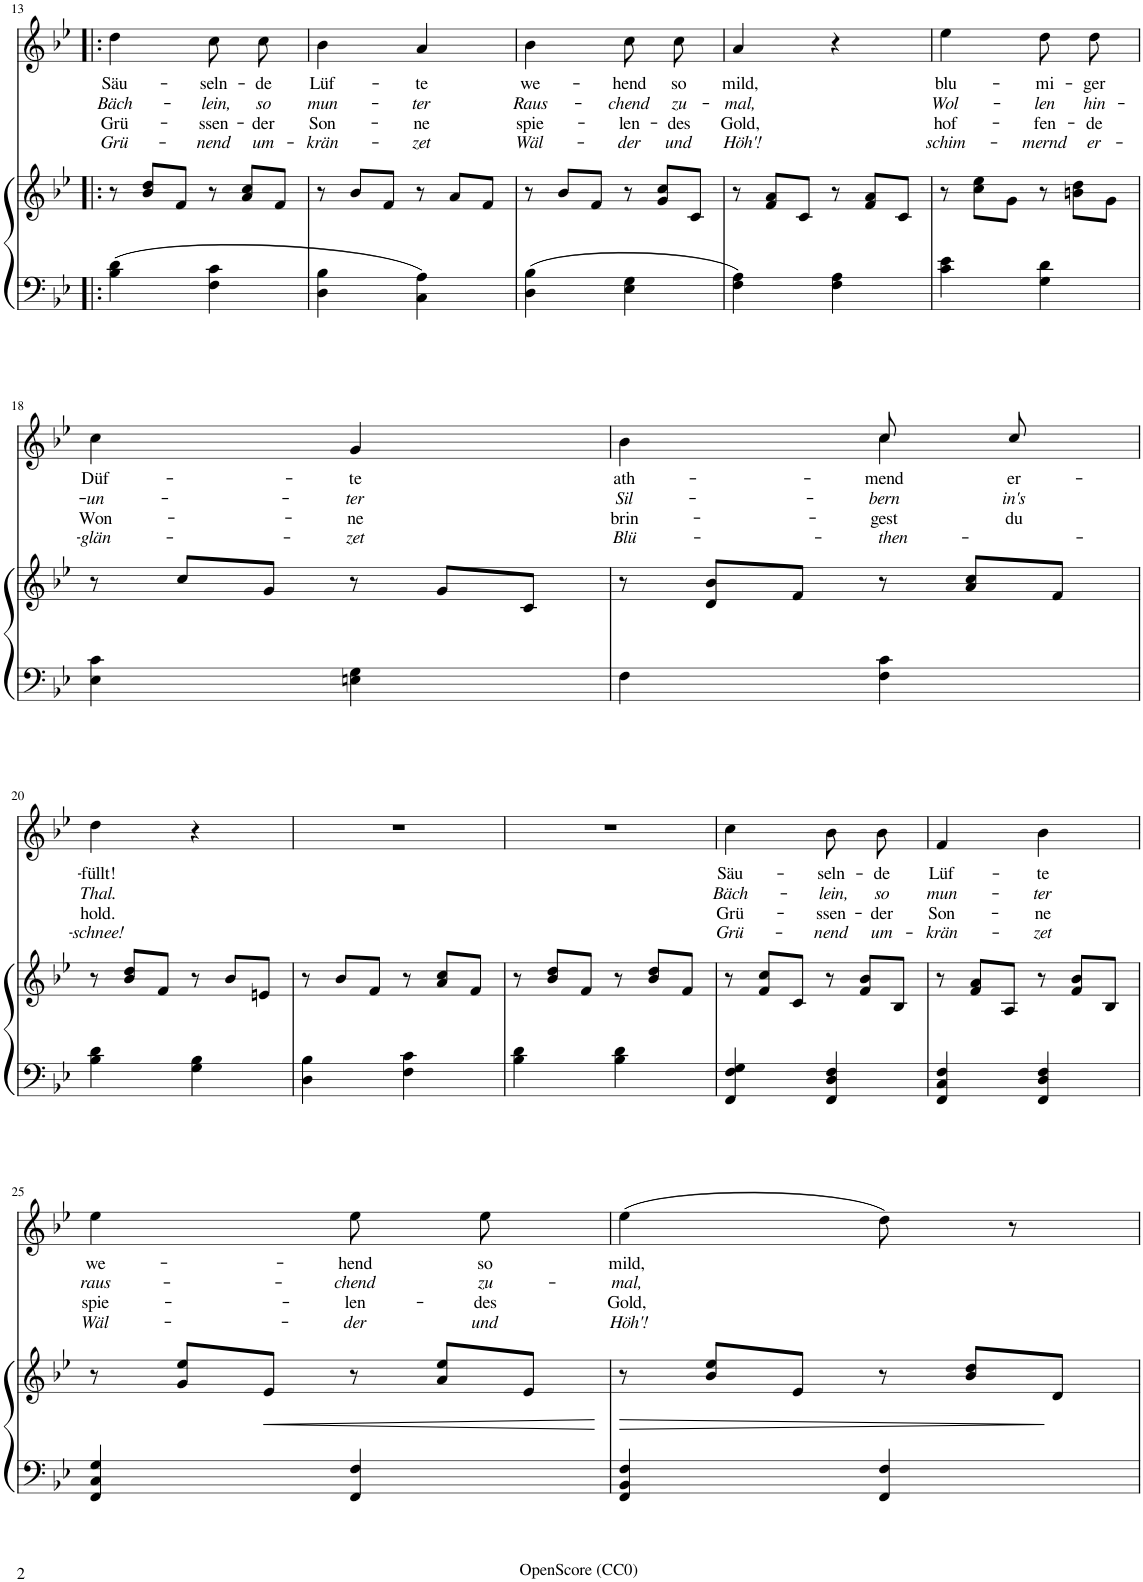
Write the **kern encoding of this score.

**kern	**kern	**dynam	**kern	**text	**text	**text	**text
*part2	*part2	*part2	*part1	*part1	*part1	*part1	*part1
*staff3	*staff2	*staff2/3	*staff1	*staff1	*staff1	*staff1	*staff1
*I"Piano	*	*	*I"Voice	*	*	*	*
*I'Pno	*	*	*	*	*	*	*
!!LO:PB:g=z
*clefF4	*clefG2	*	*clefG2	*	*	*	*
*k[b-e-]	*k[b-e-]	*	*k[b-e-]	*	*	*	*
*M2/4	*M2/4	*	*M2/4	*	*	*	*
*	*Xtuplet	*	*	*	*	*	*
=13!|:	=13!|:	=13!|:	=13!|:	=13!|:	=13!|:	=13!|:	=13!|:
!	!	!	!	!LO:LY:b	!LO:LY:b	!LO:LY:b	!LO:LY:b
4B-\ 4d\	12r	.	4dd\	Säu-	Bäch-	Grü-	Grü-
.	12b-/ 12dd/L	.	.	.	.	.	.
.	12f/J	.	.	.	.	.	.
!	!	!	!	!LO:LY:b	!LO:LY:b	!LO:LY:b	!LO:LY:b
4F\ 4c\	12r	.	8cc\L	-seln-	-lein,	-ssen-	-nend
.	12a/ 12cc/L	.	.	.	.	.	.
!	!	!	!	!LO:LY:b	!LO:LY:b	!LO:LY:b	!LO:LY:b
.	.	.	8cc\J	-de	so	-der	um-
.	12f/J	.	.	.	.	.	.
=14	=14	=14	=14	=14	=14	=14	=14
!	!	!	!	!LO:LY:b	!LO:LY:b	!LO:LY:b	!LO:LY:b
4D\ 4B-\	12r	.	4b-\	Lüf-	mun-	Son-	-krän-
.	12b-/L	.	.	.	.	.	.
.	12f/J	.	.	.	.	.	.
!	!	!	!	!LO:LY:b	!LO:LY:b	!LO:LY:b	!LO:LY:b
4C\ 4A\	12r	.	4a/	-te	-ter	-ne	-zet
.	12a/L	.	.	.	.	.	.
.	12f/J	.	.	.	.	.	.
=15	=15	=15	=15	=15	=15	=15	=15
!	!	!	!	!LO:LY:b	!LO:LY:b	!LO:LY:b	!LO:LY:b
4D\ 4B-\	12r	.	4b-\	we-	Raus-	spie-	Wäl-
.	12b-/L	.	.	.	.	.	.
.	12f/J	.	.	.	.	.	.
!	!	!	!	!LO:LY:b	!LO:LY:b	!LO:LY:b	!LO:LY:b
4E-\ 4G\	12r	.	8cc\L	-hend	-chend	-len-	-der
.	12g/ 12cc/L	.	.	.	.	.	.
!	!	!	!	!LO:LY:b	!LO:LY:b	!LO:LY:b	!LO:LY:b
.	.	.	8cc\J	so	zu-	-des	und
.	12c/J	.	.	.	.	.	.
=16	=16	=16	=16	=16	=16	=16	=16
!	!	!	!	!LO:LY:b	!LO:LY:b	!LO:LY:b	!LO:LY:b
4F\ 4A\	12r	.	4a/	mild,	-mal,	Gold,	Höh'!
.	12f/ 12a/L	.	.	.	.	.	.
.	12c/J	.	.	.	.	.	.
4F\ 4A\	12r	.	4r	.	.	.	.
.	12f/ 12a/L	.	.	.	.	.	.
.	12c/J	.	.	.	.	.	.
=17	=17	=17	=17	=17	=17	=17	=17
!	!	!	!	!LO:LY:b	!LO:LY:b	!LO:LY:b	!LO:LY:b
4c\ 4e-\	12r	.	4ee-\	blu-	Wol-	hof-	schim-
.	12cc\ 12ee-\L	.	.	.	.	.	.
.	12g\J	.	.	.	.	.	.
!	!	!	!	!LO:LY:b	!LO:LY:b	!LO:LY:b	!LO:LY:b
4G\ 4d\	12r	.	8dd\L	-mi-	-len	-fen-	-mernd
.	12bn\ 12dd\L	.	.	.	.	.	.
!	!	!	!	!LO:LY:b	!LO:LY:b	!LO:LY:b	!LO:LY:b
.	.	.	8dd\J	-ger	hin-	-de	er-
.	12g\J	.	.	.	.	.	.
!!LO:LB:g=z
=18	=18	=18	=18	=18	=18	=18	=18
!	!	!	!	!LO:LY:b	!LO:LY:b	!LO:LY:b	!LO:LY:b
4E-\ 4c\	12r	.	4cc\	Düf-	-un-	Won-	-glän-
.	12cc/L	.	.	.	.	.	.
.	12g/J	.	.	.	.	.	.
!	!	!	!	!LO:LY:b	!LO:LY:b	!LO:LY:b	!LO:LY:b
4En\ 4G\	12r	.	4g/	-te	-ter	-ne	-zet
.	12g/L	.	.	.	.	.	.
.	12c/J	.	.	.	.	.	.
=19	=19	=19	=19	=19	=19	=19	=19
!	!	!	!	!LO:LY:b	!LO:LY:b	!LO:LY:b	!LO:LY:b
*	*	*	*^	*	*	*	*
4F\	12r	.	4b-\	4ryy	ath-	Sil-	brin-	Blü-
.	12d/ 12b-/L	.	.	.	.	.	.	.
.	12f/J	.	.	.	.	.	.	.
!	!	!	!	!	!LO:LY:b	!LO:LY:b	!LO:LY:b	!LO:LY:b
4F\ 4c\	12r	.	8cc/L	4cc\	-mend	-bern	-gest	-then-
.	12a/ 12cc/L	.	.	.	.	.	.	.
!	!	!	!	!	!LO:LY:b	!LO:LY:b	!LO:LY:b	!
.	.	.	8cc/J	.	er-	in's	du	.
.	12f/J	.	.	.	.	.	.	.
*	*	*	*v	*v	*	*	*	*
!!LO:LB:g=z
=20	=20	=20	=20	=20	=20	=20	=20
!	!	!	!	!LO:LY:b	!LO:LY:b	!LO:LY:b	!LO:LY:b
4B-\ 4d\	12r	.	4dd\	-füllt!	Thal.	hold.	schnee!
.	12b-/ 12dd/L	.	.	.	.	.	.
.	12f/J	.	.	.	.	.	.
4G\ 4B-\	12r	.	4r	.	.	.	.
.	12b-/L	.	.	.	.	.	.
.	12en/J	.	.	.	.	.	.
=21	=21	=21	=21	=21	=21	=21	=21
4D\ 4B-\	12r	.	2r	.	.	.	.
.	12b-/L	.	.	.	.	.	.
.	12f/J	.	.	.	.	.	.
4F\ 4c\	12r	.	.	.	.	.	.
.	12a/ 12cc/L	.	.	.	.	.	.
.	12f/J	.	.	.	.	.	.
=22	=22	=22	=22	=22	=22	=22	=22
4B-\ 4d\	12r	.	2r	.	.	.	.
.	12b-/ 12dd/L	.	.	.	.	.	.
.	12f/J	.	.	.	.	.	.
4B-\ 4d\	12r	.	.	.	.	.	.
.	12b-/ 12dd/L	.	.	.	.	.	.
.	12f/J	.	.	.	.	.	.
=23	=23	=23	=23	=23	=23	=23	=23
!	!	!	!	!LO:LY:b	!LO:LY:b	!LO:LY:b	!LO:LY:b
4FF/ 4F/ 4G/	12r	.	4cc\	Säu-	Bäch-	Grü-	Grü-
.	12f/ 12cc/L	.	.	.	.	.	.
.	12c/J	.	.	.	.	.	.
!	!	!	!	!LO:LY:b	!LO:LY:b	!LO:LY:b	!LO:LY:b
4FF/ 4D/ 4F/	12r	.	8b-\L	-seln-	-lein,	-ssen-	-nend
.	12f/ 12b-/L	.	.	.	.	.	.
!	!	!	!	!LO:LY:b	!LO:LY:b	!LO:LY:b	!LO:LY:b
.	.	.	8b-\J	-de	so	-der	um-
.	12B-/J	.	.	.	.	.	.
=24	=24	=24	=24	=24	=24	=24	=24
!	!	!	!	!LO:LY:b	!LO:LY:b	!LO:LY:b	!LO:LY:b
4FF/ 4C/ 4F/	12r	.	4f/	Lüf-	mun-	Son-	-krän-
.	12f/ 12a/L	.	.	.	.	.	.
.	12A/J	.	.	.	.	.	.
!	!	!	!	!LO:LY:b	!LO:LY:b	!LO:LY:b	!LO:LY:b
4FF/ 4D/ 4F/	12r	.	4b-\	-te	-ter	-ne	-zet
.	12f/ 12b-/L	.	.	.	.	.	.
.	12B-/J	.	.	.	.	.	.
!!LO:LB:g=z
=25	=25	=25	=25	=25	=25	=25	=25
!	!	!	!	!LO:LY:b	!LO:LY:b	!LO:LY:b	!LO:LY:b
4FF/ 4C/ 4G/	12r	.	4ee-\	we-	raus-	spie-	Wäl-
.	12g/ 12ee-/L	.	.	.	.	.	.
!	!	!LO:HP:b	!	!	!	!	!
.	12e-/J	<	.	.	.	.	.
!	!	!	!	!LO:LY:b	!LO:LY:b	!LO:LY:b	!LO:LY:b
4FF/ 4F/	12r	.	8ee-\L	-hend	-chend	-len-	-der
.	12a/ 12ee-/L	.	.	.	.	.	.
!	!	!	!	!LO:LY:b	!LO:LY:b	!LO:LY:b	!LO:LY:b
.	.	.	8ee-\J	so	zu-	-des	und
.	12e-/J	.	.	.	.	.	.
.	.	[	.	.	.	.	.
=26	=26	=26	=26	=26	=26	=26	=26
!	!	!LO:HP:b	!	!LO:LY:b	!LO:LY:b	!LO:LY:b	!LO:LY:b
4FF/ 4BB-/ 4F/	12r	>	(4ee-\	mild,	-mal,	Gold,	Höh'!
.	12b-/ 12ee-/L	.	.	.	.	.	.
.	12e-/J	.	.	.	.	.	.
4FF/ 4F/	12r	.	8dd\)	.	.	.	.
.	12b-/ 12dd/L	.	.	.	.	.	.
.	.	.	8r	.	.	.	.
.	12d/J	]	.	.	.	.	.
=	=	=	=	=	=	=	=
*-	*-	*-	*-	*-	*-	*-	*-
